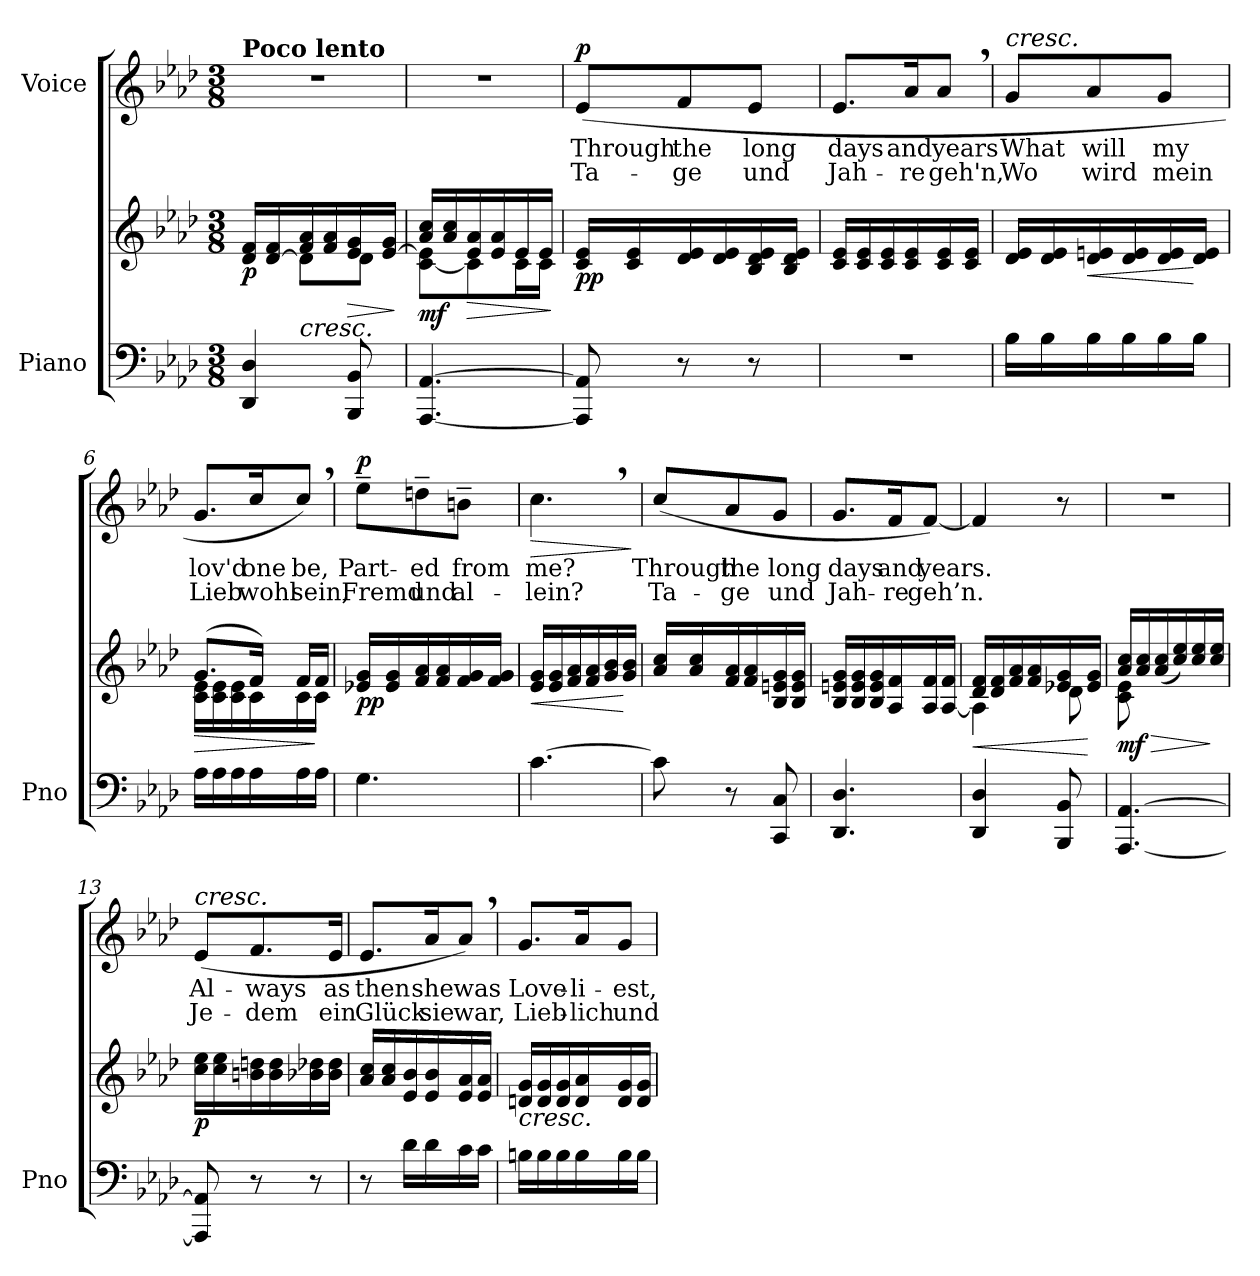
**kern	**kern	**dynam	**kern	**text	**text	**dynam
*part2	*part2	*part2	*part1	*part1	*part1	*part1
*staff3	*staff2	*staff2/3	*staff1	*staff1	*staff1	*staff1
*I"Piano	*	*	*I"Voice	*	*	*
*I'Pno	*	*	*	*	*	*
*clefF4	*clefG2	*	*clefG2	*	*	*
*k[b-e-a-d-]	*k[b-e-a-d-]	*	*k[b-e-a-d-]	*	*	*
*M3/8	*M3/8	*	*M3/8	*	*	*
*MM33	*MM33	*	*MM33	*	*	*
=1	=1	=1	=1	=1	=1	=1
*	*^	*	*	*	*	*
!	!	!	!	!LO:TX:a:B:t=Poco lento	!	!	!
!	!	!	!LO:DY:b	!	!	!	!
4DD-/ 4D-/	16d-/ 16f/LL	8ryy	p	4.r	.	.	.
.	[16d-/ 16f/	.	.	.	.	.	.
!	!	!	!LO:HP:b	!	!	!	!
.	16f/ 16a-/	8d-\L]	<	.	.	.	.
.	16f/ 16a-/	.	.	.	.	.	.
!	!	!	!LO:HP:b	!	!	!	!
8BBB-/ 8BB-/	16e-/ 16g/	8d-\J	>	.	.	.	.
.	[16e-/ 16g/JJ	.	.	.	.	.	.
*	*v	*v	*	*	*	*	*
.	.	[ ]	.	.	.	.
=2	=2	=2	=2	=2	=2	=2
*	*^	*	*	*	*	*
!	!	!	!LO:DY:b	!	!	!	!
[4.AAA-/ [4.AA-/	16a-/ 16cc/LL	[8c\ 8e-\]L	mf	4.r	.	.	.
.	16a-/ 16cc/	.	.	.	.	.	.
!	!	!	!LO:HP:b	!	!	!	!
.	16e-/ 16a-/	8c\]	>	.	.	.	.
.	16e-/ 16a-/	.	.	.	.	.	.
.	16e-/	16c\L	.	.	.	.	.
.	16e-/JJ	16c\JJ	.	.	.	.	.
*	*v	*v	*	*	*	*	*
.	.	]	.	.	.	.
=3	=3	=3	=3	=3	=3	=3
!	!	!LO:DY:b	!	!LO:LY:b	!LO:LY:b	!LO:DY:a
8AAA-/] 8AA-/]	16c/ 16e-/LL	pp	(>8e-/L	Through	Ta-	p
.	16c/ 16e-/	.	.	.	.	.
!	!	!	!	!LO:LY:b	!LO:LY:b	!
8r	16d-/ 16e-/	.	8f/	the	-ge	.
.	16d-/ 16e-/	.	.	.	.	.
!	!	!	!	!LO:LY:b	!LO:LY:b	!
8r	16B-/ 16d-/ 16e-/	.	8e-/J	long	und	.
.	16B-/ 16d-/ 16e-/JJ	.	.	.	.	.
=4	=4	=4	=4	=4	=4	=4
!	!	!	!	!LO:LY:b	!LO:LY:b	!
4.r	16c/ 16e-/LL	.	8.e-/L	days	Jah-	.
.	16c/ 16e-/	.	.	.	.	.
.	16c/ 16e-/	.	.	.	.	.
!	!	!	!	!LO:LY:b	!LO:LY:b	!
.	16c/ 16e-/	.	16a-/K	and	-re	.
!	!	!	!	!LO:LY:b	!LO:LY:b	!
.	16c/ 16e-/	.	8a-,/J	years	geh'n,	.
.	16c/ 16e-/JJ	.	.	.	.	.
!!LO:LB:g=z
=5	=5	=5	=5	=5	=5	=5
!	!	!	!LO:TX:a:i:t=cresc.	!	!	!
!	!	!	!	!LO:LY:b	!LO:LY:b	!
16B-\LL	16d-/ 16e-/LL	.	8g/L	What	Wo	.
16B-\	16d-/ 16e-/	.	.	.	.	.
!	!	!LO:HP:b	!	!LO:LY:b	!LO:LY:b	!
16B-\	16d-/ 16en/	<	8a-/	will	wird	.
16B-\	16d-/ 16e/	.	.	.	.	.
!	!	!	!	!LO:LY:b	!LO:LY:b	!
16B-\	16d-/ 16e/	.	8g/J	my	mein	.
16B-\JJ	16d-/ 16e/JJ	[	.	.	.	.
=6	=6	=6	=6	=6	=6	=6
!	!	!LO:HP:b	!	!LO:LY:b	!LO:LY:b	!
*	*^	*	*	*	*	*
16A-\LL	(>8.g/L	16c\ 16e-\LL	>	8.g/L	lov'd	Lieb	.
16A-\	.	16c\ 16e-\	.	.	.	.	.
16A-\	.	16c\ 16e-\	.	.	.	.	.
!	!	!	!	!	!LO:LY:b	!LO:LY:b	!
16A-\	16f/Jk)	16c\	.	16cc/K	one	wohl	.
!	!	!	!	!	!LO:LY:b	!LO:LY:b	!
16A-\	16f/LL	16c\	.	8cc,/J)	be,	sein,	.
16A-\JJ	16f/JJ	16c\JJ	]	.	.	.	.
=7	=7	=7	=7	=7	=7	=7	=7
!	!	!	!LO:DY:b	!	!LO:LY:b	!LO:LY:b	!LO:DY:a
*	*v	*v	*	*	*	*	*
4.G\	16e-X/ 16g/LL	pp	8ee-~\L	Part-	Fremd	p
.	16e-/ 16g/	.	.	.	.	.
!	!	!	!	!LO:LY:b	!LO:LY:b	!
.	16f/ 16a-/	.	8ddn~\	-ed	und	.
.	16f/ 16a-/	.	.	.	.	.
!	!	!	!	!LO:LY:b	!LO:LY:b	!
.	16f/ 16g/	.	8bn~\J	from	al-	.
.	16f/ 16g/JJ	.	.	.	.	.
=8	=8	=8	=8	=8	=8	=8
!	!	!LO:HP:b	!	!LO:LY:b	!LO:LY:b	!LO:HP:b
[4.c\	16e-/ 16g/LL	<	4.cc,\	me?	-lein?	>
.	16e-/ 16g/	.	.	.	.	.
.	16f/ 16a-/	.	.	.	.	.
.	16f/ 16a-/	.	.	.	.	.
.	16g/ 16b-/	.	.	.	.	.
.	16g/ 16b-/JJ	[	.	.	.	.
.	.	.	.	.	.	]
!!LO:LB:g=z
=9	=9	=9	=9	=9	=9	=9
!	!	!	!	!LO:LY:b	!LO:LY:b	!
8c\]	16a-/ 16cc/LL	.	(>8cc/L	Through	Ta-	.
.	16a-/ 16cc/	.	.	.	.	.
!	!	!	!	!LO:LY:b	!LO:LY:b	!
8r	16f/ 16a-/	.	8a-/	the	-ge	.
.	16f/ 16a-/	.	.	.	.	.
!	!	!	!	!LO:LY:b	!LO:LY:b	!
8CC/ 8C/	16B-/ 16en/ 16g/	.	8g/J	long	und	.
.	16B-/ 16e/ 16g/JJ	.	.	.	.	.
=10	=10	=10	=10	=10	=10	=10
!	!	!	!	!LO:LY:b	!LO:LY:b	!
4.DD-/ 4.D-/	16B-/ 16en/ 16g/LL	.	8.g/L	days	Jah-	.
.	16B-/ 16e/ 16g/	.	.	.	.	.
.	16B-/ 16e/ 16g/	.	.	.	.	.
!	!	!	!	!LO:LY:b	!LO:LY:b	!
.	16A-/ 16f/	.	16f/K	and	-re	.
!	!	!	!	!LO:LY:b	!LO:LY:b	!
.	16A-/ 16f/	.	[8f/J)	years.	geh’n.	.
.	[16A-/ 16f/JJ	.	.	.	.	.
=11	=11	=11	=11	=11	=11	=11
!	!	!LO:HP:b	!	!	!	!
*	*^	*	*	*	*	*
4DD-/ 4D-/	16d-/ 16f/LL	4A-\]	<	4f/]	.	.	.
.	16d-/ 16f/	.	.	.	.	.	.
.	16f/ 16a-/	.	.	.	.	.	.
.	16f/ 16a-/	.	.	.	.	.	.
8BBB-/ 8BB-/	16e-X/ 16g/	8d-\	.	8r	.	.	.
.	16e-/ 16g/JJ	.	[	.	.	.	.
=12	=12	=12	=12	=12	=12	=12	=12
!	!	!	!LO:HP:b	!	!	!	!
!	!	!	!LO:DY:n=1:b	!	!	!	!
[4.AAA-/ [4.AA-/	16a-/ 16cc/LL	8c\ 8e-\	> mf	4.r	.	.	.
.	16a-/ 16cc/	.	.	.	.	.	.
.	(<16a-/ 16cc/	4rcyy	.	.	.	.	.
.	16cc/ 16ee-/)	.	.	.	.	.	.
.	16cc/ 16ee-/	.	.	.	.	.	.
.	16cc/ 16ee-/JJ	.	]	.	.	.	.
*	*v	*v	*	*	*	*	*
!!LO:PB:g=z
=13	=13	=13	=13	=13	=13	=13
!	!	!	!LO:TX:a:i:t=cresc.	!	!	!
!	!	!LO:DY:b	!	!LO:LY:b	!LO:LY:b	!
8AAA-/] 8AA-/]	16cc\ 16ee-\LL	p	(>8e-/L	Al-	Je-	.
.	16cc\ 16ee-\	.	.	.	.	.
!	!	!	!	!LO:LY:b	!LO:LY:b	!
8r	16bn\ 16ddn\	.	8.f/	-ways	-dem	.
.	16b\ 16dd\	.	.	.	.	.
8r	16b-X\ 16dd-X\	.	.	.	.	.
!	!	!	!	!LO:LY:b	!LO:LY:b	!
.	16b-\ 16dd-\JJ	.	16e-/Jk	as	ein	.
=14	=14	=14	=14	=14	=14	=14
!	!	!	!	!LO:LY:b	!LO:LY:b	!
8r	16a-/ 16cc/LL	.	8.e-/L	then	Glück	.
.	16a-/ 16cc/	.	.	.	.	.
16d-\LL	16e-/ 16b-/	.	.	.	.	.
!	!	!	!	!LO:LY:b	!LO:LY:b	!
16d-\	16e-/ 16b-/	.	16a-/K	she	sie	.
!	!	!	!	!LO:LY:b	!LO:LY:b	!
16c\	16e-/ 16a-/	.	8a-,/J)	was	war,	.
16c\JJ	16e-/ 16a-/JJ	.	.	.	.	.
=15	=15	=15	=15	=15	=15	=15
!	!LO:TX:b:i:t=cresc.	!	!	!	!	!
!	!	!	!	!LO:LY:b	!LO:LY:b	!
16Bn\LL	16dn/ 16g/LL	.	8.g/L	Love-	Lieb-	.
16B\	16d/ 16g/	.	.	.	.	.
16B\	16d/ 16g/	.	.	.	.	.
!	!	!	!	!LO:LY:b	!LO:LY:b	!
16B\	16d/ 16a-/	.	16a-/K	-li-	-lich	.
!	!	!	!	!LO:LY:b	!LO:LY:b	!
16B\	16d/ 16g/	.	8g/J	-est,	und	.
16B\JJ	16d/ 16g/JJ	.	.	.	.	.
=	=	=	=	=	=	=
*-	*-	*-	*-	*-	*-	*-
